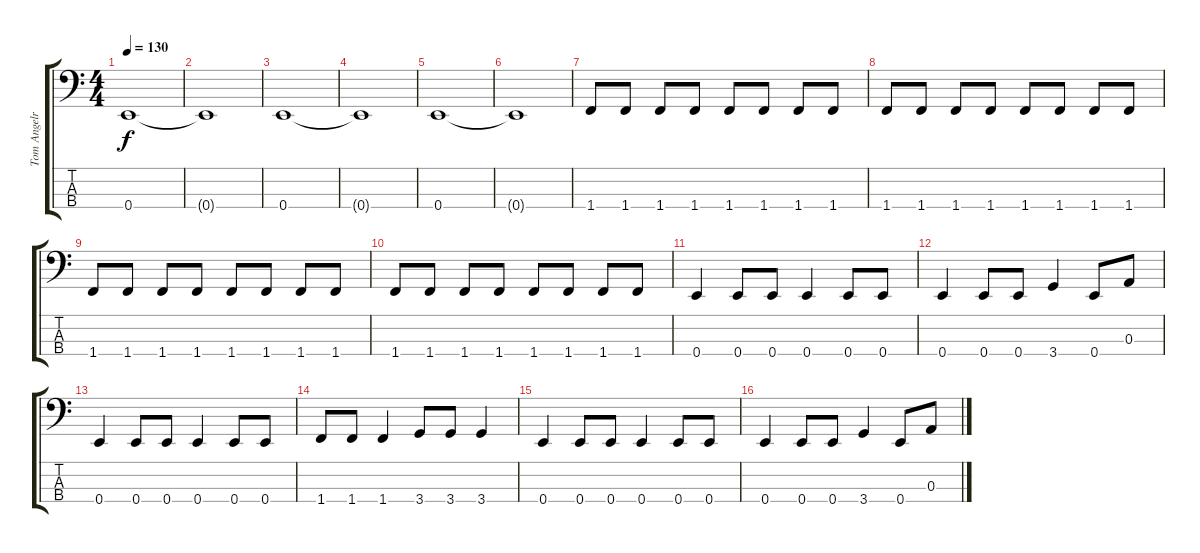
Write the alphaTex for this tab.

\track ("Tom Angelripper" "Tom Angelr") {instrument electricbasspick}
\staff {score tabs}
\tuning (G2 D2 A1 E1) {hide}
\ts (4 4)
\tempo 130
\clef f4
\ks c
0.4.1{dy f instrument electricbasspick} |
0.4{t}.1 |
0.4.1 |
0.4{t}.1 |
0.4.1 |
0.4{t}.1 |
1.4.8 1.4.8 1.4.8 1.4.8 1.4.8 1.4.8 1.4.8 1.4.8 |
1.4.8 1.4.8 1.4.8 1.4.8 1.4.8 1.4.8 1.4.8 1.4.8 |
1.4.8 1.4.8 1.4.8 1.4.8 1.4.8 1.4.8 1.4.8 1.4.8 |
1.4.8 1.4.8 1.4.8 1.4.8 1.4.8 1.4.8 1.4.8 1.4.8 |
0.4.4 0.4.8 0.4.8 0.4.4 0.4.8 0.4.8 |
0.4.4 0.4.8 0.4.8 3.4.4 0.4.8 0.3.8 |
0.4.4 0.4.8 0.4.8 0.4.4 0.4.8 0.4.8 |
1.4.8 1.4.8 1.4.4 3.4.8 3.4.8 3.4.4 |
0.4.4 0.4.8 0.4.8 0.4.4 0.4.8 0.4.8 |
0.4.4 0.4.8 0.4.8 3.4.4 0.4.8 0.3.8
